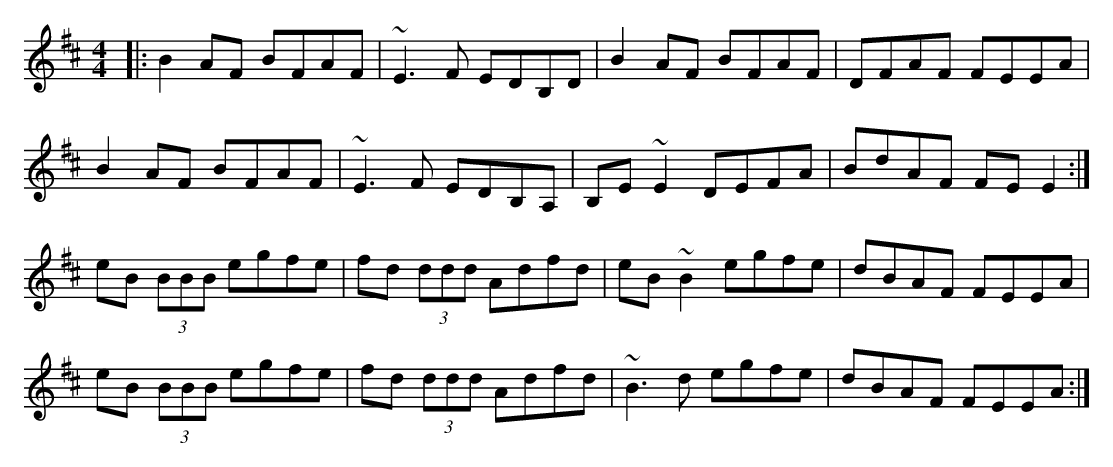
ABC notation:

X:1
M:4/4
K:Edor
|:B2AF BFAF|~E3F EDB,D|B2AF BFAF|DFAF FEEA|
B2AF BFAF|~E3F EDB,A,|B,E~E2 DEFA|BdAF FEE2:|
eB (3BBB egfe|fd (3ddd Adfd|eB~B2 egfe|dBAF FEEA|
eB (3BBB egfe|fd (3ddd Adfd|~B3d egfe|dBAF FEEA:|
